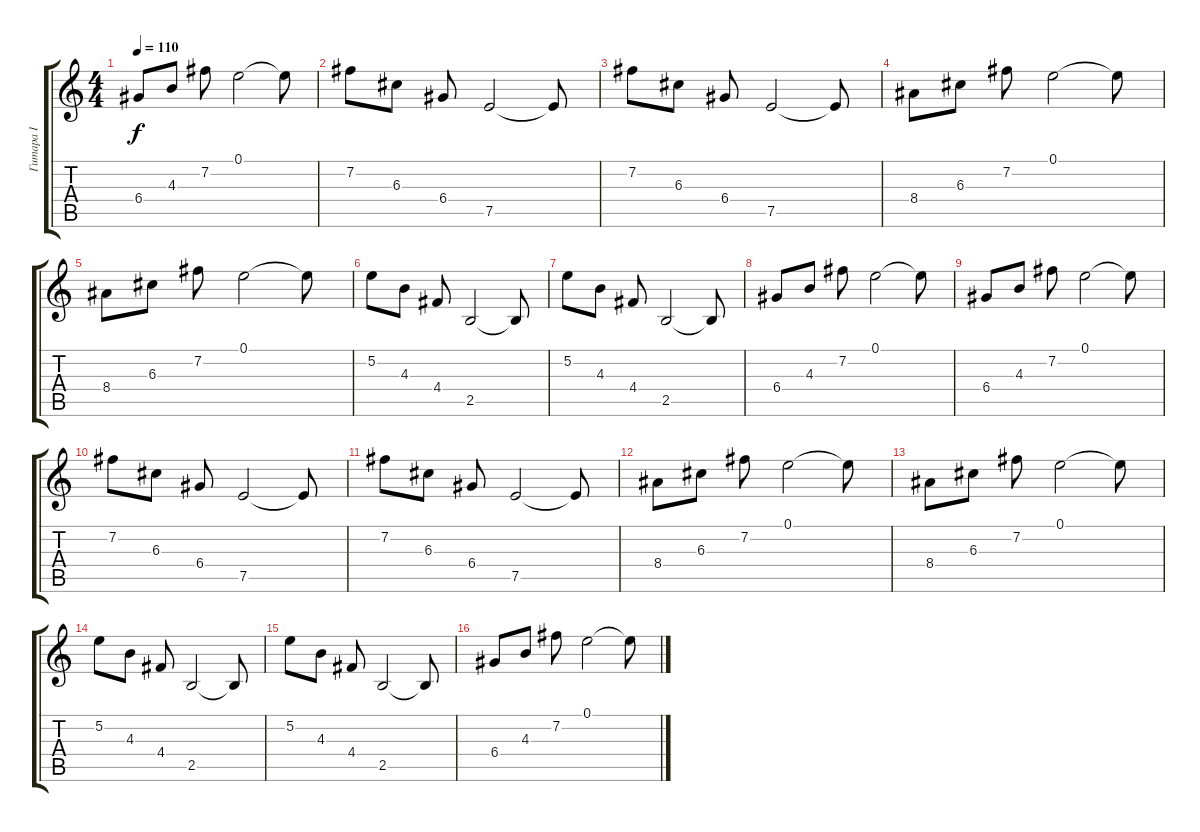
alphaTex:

\track ("Гитара I" "Гитара I") {instrument electricguitarclean}
\staff {score tabs}
\tuning (E4 B3 G3 D3 A2 E2) {hide}
\ts (4 4)
\tempo 110
\clef g2
\ks c
6.4.8{dy f} 4.3.8 7.2.8 0.1.2 0.1{t}.8 |
7.2.8 6.3.8 6.4.8 7.5.2 7.5{t}.8 |
7.2.8 6.3.8 6.4.8 7.5.2 7.5{t}.8 |
8.4.8 6.3.8 7.2.8 0.1.2 0.1{t}.8 |
8.4.8 6.3.8 7.2.8 0.1.2 0.1{t}.8 |
5.2.8 4.3.8 4.4.8 2.5.2 2.5{t}.8 |
5.2.8 4.3.8 4.4.8 2.5.2 2.5{t}.8 |
6.4.8{volume 10} 4.3.8 7.2.8 0.1.2 0.1{t}.8 |
6.4.8 4.3.8 7.2.8 0.1.2 0.1{t}.8 |
7.2.8 6.3.8 6.4.8 7.5.2 7.5{t}.8 |
7.2.8 6.3.8 6.4.8 7.5.2 7.5{t}.8 |
8.4.8 6.3.8 7.2.8 0.1.2 0.1{t}.8 |
8.4.8 6.3.8 7.2.8 0.1.2 0.1{t}.8 |
5.2.8 4.3.8 4.4.8 2.5.2 2.5{t}.8 |
5.2.8 4.3.8 4.4.8 2.5.2 2.5{t}.8 |
6.4.8 4.3.8 7.2.8 0.1.2 0.1{t}.8
